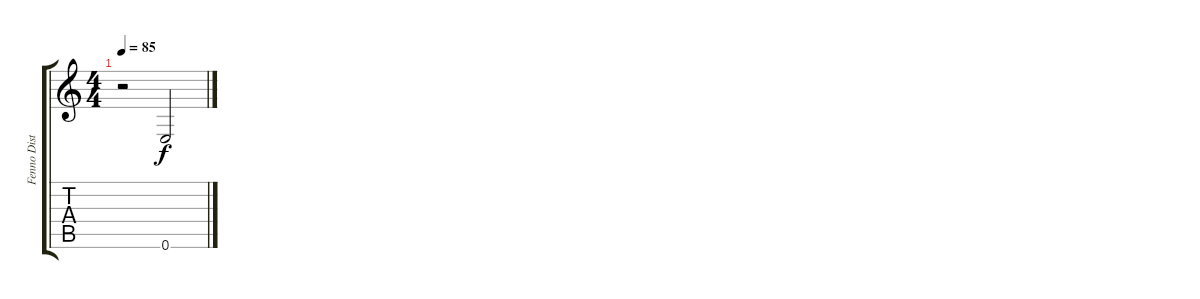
\track ("Fenno Dist" "Fenno Dist") {instrument distortionguitar}
\staff {score tabs}
\tuning (E4 B3 G3 D3 A2 E2) {hide}
\ts (4 4)
\tempo 85
\clef g2
\ks c
r.2{dy f} 0.6.2
